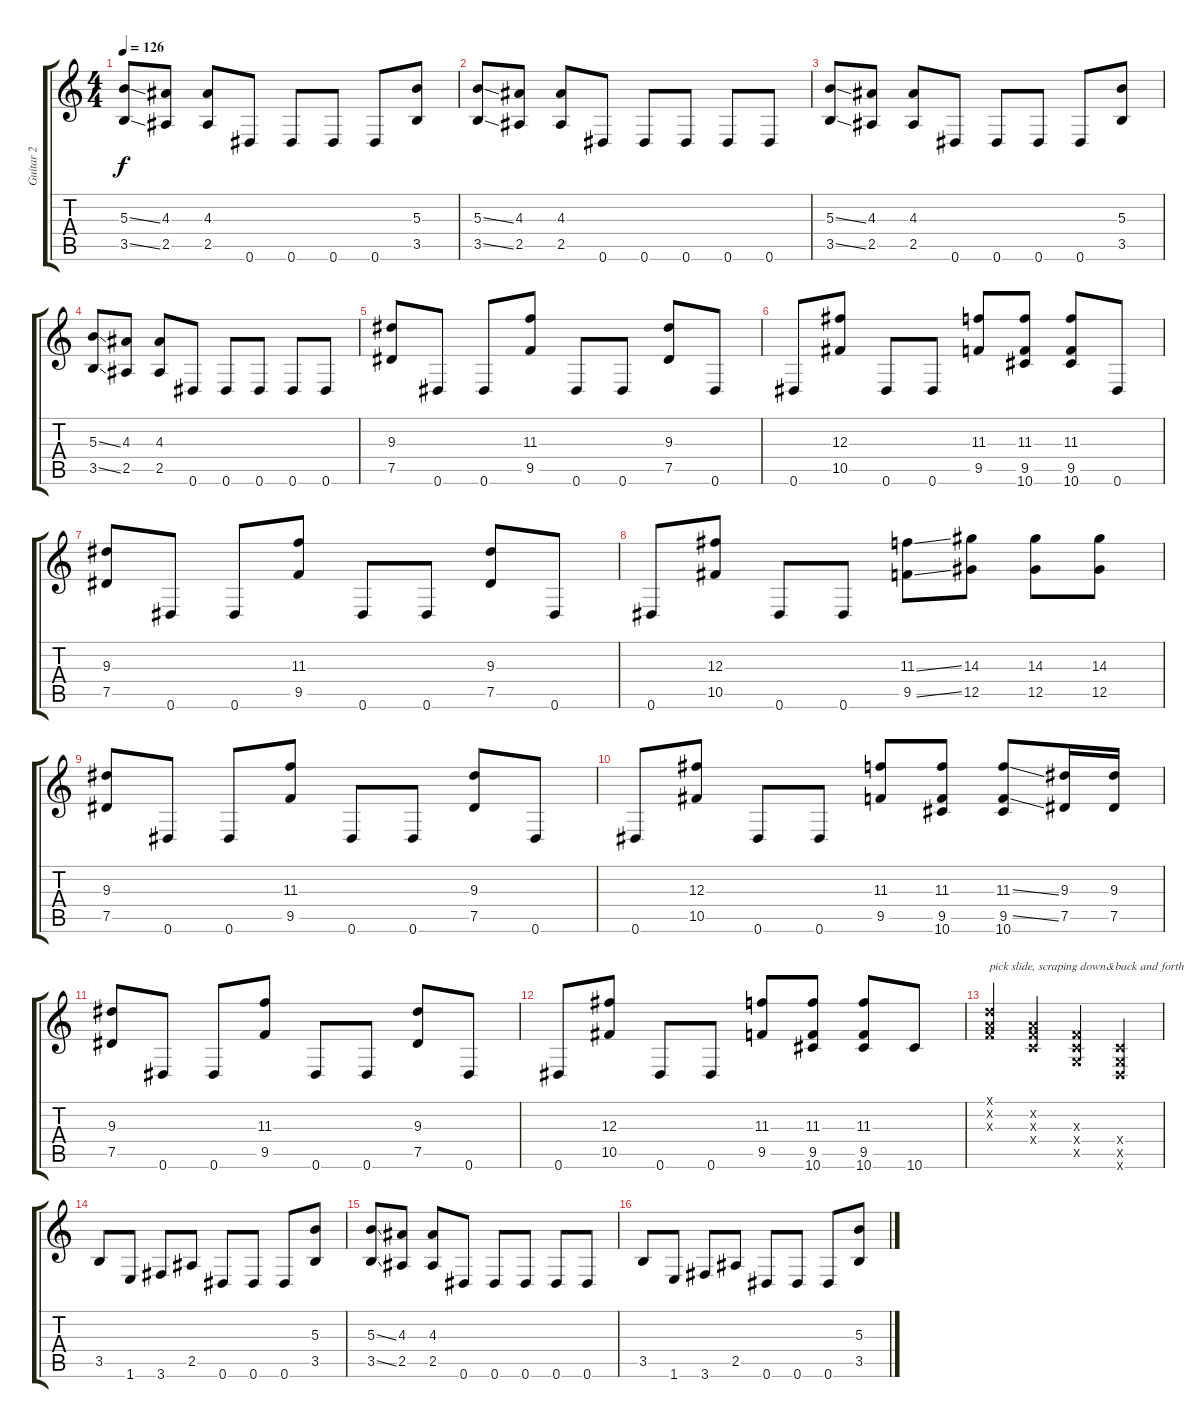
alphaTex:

\track ("Guitar 2" "Guitar 2") {instrument overdrivenguitar}
\staff {score tabs}
\tuning (Eb4 Bb3 Gb3 Db3 Ab2 Eb2) {hide}
\ts (4 4)
\tempo 126
\clef g2
\ks c
(5.3{ss} 3.5{ss}).8{dy f} (4.3 2.5).8 (4.3 2.5).8 0.6.8 0.6.8 0.6.8 0.6.8 (5.3 3.5).8 |
(5.3{ss} 3.5{ss}).8 (4.3 2.5).8 (4.3 2.5).8 0.6.8 0.6.8 0.6.8 0.6.8 0.6.8 |
(5.3{ss} 3.5{ss}).8 (4.3 2.5).8 (4.3 2.5).8 0.6.8 0.6.8 0.6.8 0.6.8 (5.3 3.5).8 |
(5.3{ss} 3.5{ss}).8 (4.3 2.5).8 (4.3 2.5).8 0.6.8 0.6.8 0.6.8 0.6.8 0.6.8 |
(9.3 7.5).8 0.6.8 0.6.8 (11.3 9.5).8 0.6.8 0.6.8 (9.3 7.5).8 0.6.8 |
0.6.8 (12.3 10.5).8 0.6.8 0.6.8 (11.3 9.5).8 (11.3 9.5 10.6).8 (11.3 9.5 10.6).8 0.6.8 |
(9.3 7.5).8 0.6.8 0.6.8 (11.3 9.5).8 0.6.8 0.6.8 (9.3 7.5).8 0.6.8 |
0.6.8 (12.3 10.5).8 0.6.8 0.6.8 (11.3{ss} 9.5{ss}).8 (14.3 12.5).8 (14.3 12.5).8 (14.3 12.5).8 |
(9.3 7.5).8 0.6.8 0.6.8 (11.3 9.5).8 0.6.8 0.6.8 (9.3 7.5).8 0.6.8 |
0.6.8 (12.3 10.5).8 0.6.8 0.6.8 (11.3 9.5).8 (11.3 9.5 10.6).8 (11.3{ss} 9.5{ss} 10.6).8 (9.3 7.5).16 (9.3 7.5).16 |
(9.3 7.5).8 0.6.8 0.6.8 (11.3 9.5).8 0.6.8 0.6.8 (9.3 7.5).8 0.6.8 |
0.6.8 (12.3 10.5).8 0.6.8 0.6.8 (11.3 9.5).8 (11.3 9.5 10.6).8 (11.3 9.5 10.6).8 10.6.8 |
(-1.1{x} -1.2{x} -1.3{x}).4{txt "pick slide, scraping down&back and forth"} (-1.2{x} -1.3{x} -1.4{x}).4 (-1.3{x} -1.4{x} -1.5{x}).4 (-1.4{x} -1.5{x} -1.6{x}).4 |
3.5.8 1.6.8 3.6.8 2.5.8 0.6.8 0.6.8 0.6.8 (5.3 3.5).8 |
(5.3{ss} 3.5{ss}).8 (4.3 2.5).8 (4.3 2.5).8 0.6.8 0.6.8 0.6.8 0.6.8 0.6.8 |
3.5.8 1.6.8 3.6.8 2.5.8 0.6.8 0.6.8 0.6.8 (5.3 3.5).8
